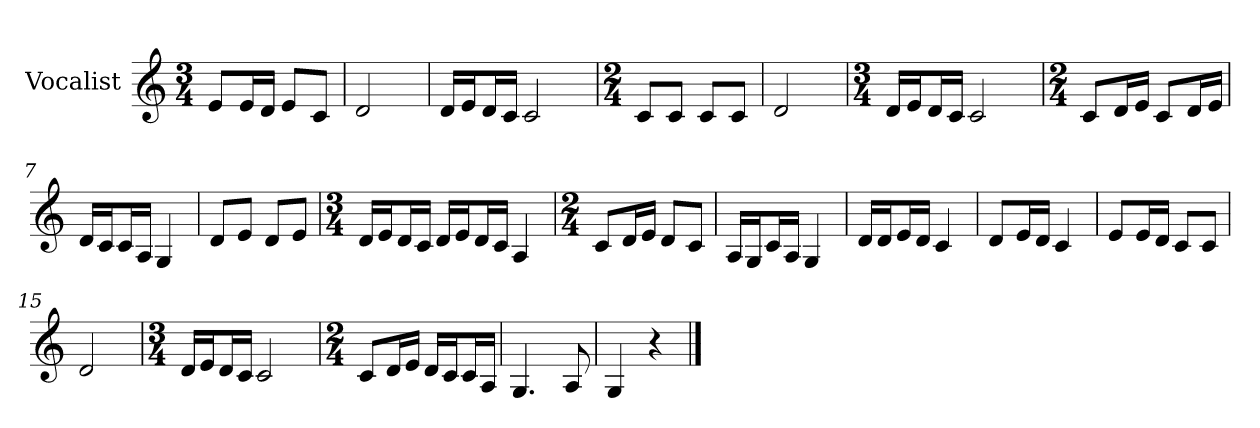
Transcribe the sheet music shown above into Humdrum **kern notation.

**kern
*part1
*staff1
*I"Vocalist
*k[]
*C:
*M3/4
=
8eL
16eL
16dJJ
8eL
8cJ
=1
2d
=2
16dLL
16eJ
16dL
16cJJ
2c
=3
*M2/4
8cL
8cJ
8cL
8cJ
=4
2d
=5
*M3/4
16dLL
16eJ
16dL
16cJJ
2c
=6
*M2/4
8cL
16dL
16eJJ
8cL
16dL
16eJJ
=7
16dLL
16cJ
16cL
16AJJ
4G
=8
8dL
8eJ
8dL
8eJ
=9
*M3/4
16dLL
16eJ
16dL
16cJJ
16dLL
16eJ
16dL
16cJJ
4A
=10
*M2/4
8cL
16dL
16eJJ
8dL
8cJ
=11
16ALL
16GJ
16cL
16AJJ
4G
=12
16dLL
16dJ
16eL
16dJJ
4c
=13
8dL
16eL
16dJJ
4c
=14
8eL
16eL
16dJJ
8cL
8cJ
=15
2d
=16
*M3/4
16dLL
16eJ
16dL
16cJJ
2c
=17
*M2/4
8cL
16dL
16eJJ
16dLL
16cJ
16cL
16AJJ
=18
4.G
8A
=19
4G
4r
==
*-
